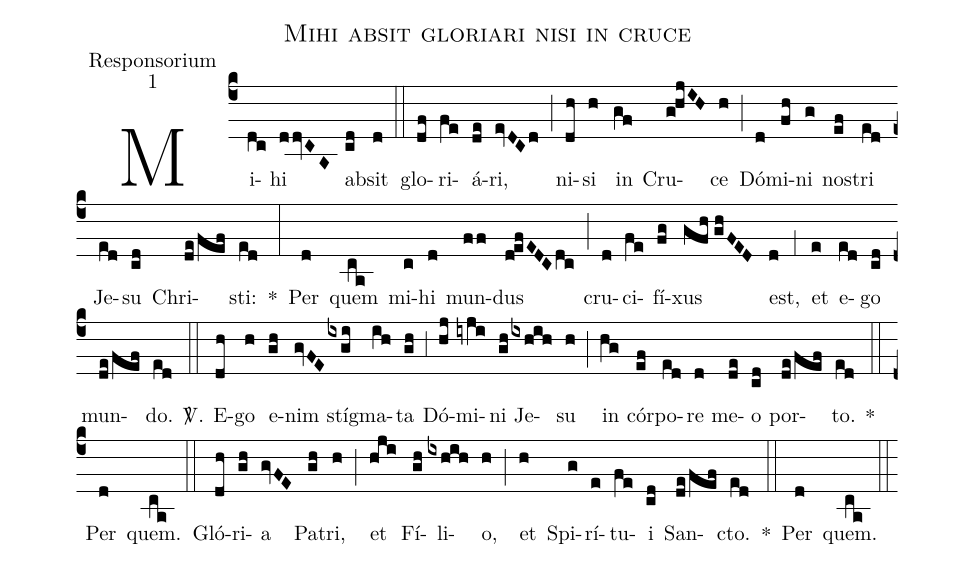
name:Mihi absit gloriari nisi in cruce;
office-part:Responsorium;
mode:1;
%%
(c4) Mi(dc)hi(ddvCA) ab(cd)sit(d) (::) glo(df)ri(fe)á(de)ri,(evDCd) (;) ni(dh)si(h) in(gf) Cru(g!hjIH)ce(h) (;) Dó(d)mi(fh)ni(g) no(ef)stri(ed) Je(ed)su(cd) Chri(de/fef)sti:(ed) *(:) Per(d) quem(ca) mi(c)hi(d) mun(ff)dus(d!efEDC/dc) (;) cru(d)ci(fe)fí(fg)xus(gfh//ghFED) est,(d) (;1) et(e) e(ed)go(cd) mun(de/fef)do.(ed) <sp>V/</sp>.(::) E(dh)go(h) e(gh)nim(gvFE) stíg(ixgi)ma(ih)ta(gh) (;3) Dó(hj)mi(iyji)ni(gh) Je(ixhih)su(h) (;) in(hg) cór(ef)po(ed)re(d) me(de)o(cd) por(de/fef)to.(ed) *(::) Per(d) quem.(ca) (::) Gló(dh)ri(gh)a(gvFE) Pa(gh)tri,(h) (;) et(hji) Fí(gh)li(ixhih)o,(h) (;) et(h) Spi(g)rí(e)tu(fe)i(cd) San(de/fef)cto.(ed) *(::) Per(d) quem.(ca) (::)
